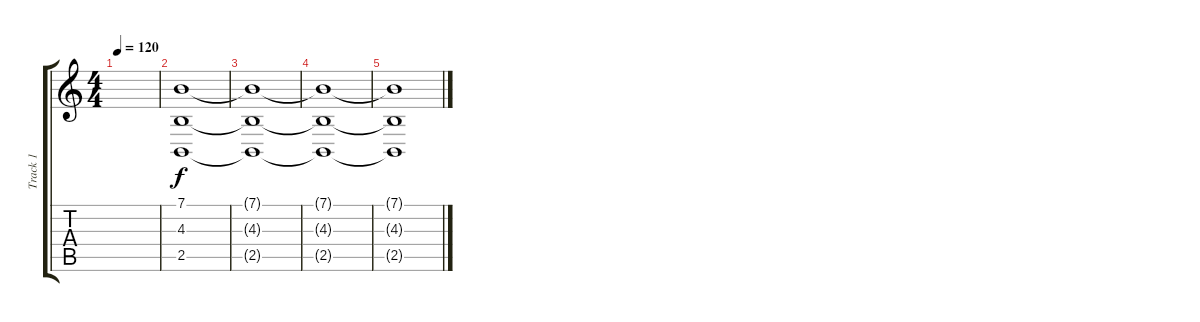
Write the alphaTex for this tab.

\track ("Track 1" "Track 1") {instrument harpsichord}
\staff {score tabs}
\tuning (E4 B3 G3 D3 A2 E2) {hide}
\ts (4 4)
\tempo 120
\clef g2
\ks c
|
(7.1 4.3 2.5).1 |
(7.1{t} 4.3{t} 2.5{t}).1{volume 0} |
(7.1{t} 4.3{t} 2.5{t}).1 |
(7.1{t} 4.3{t} 2.5{t}).1
